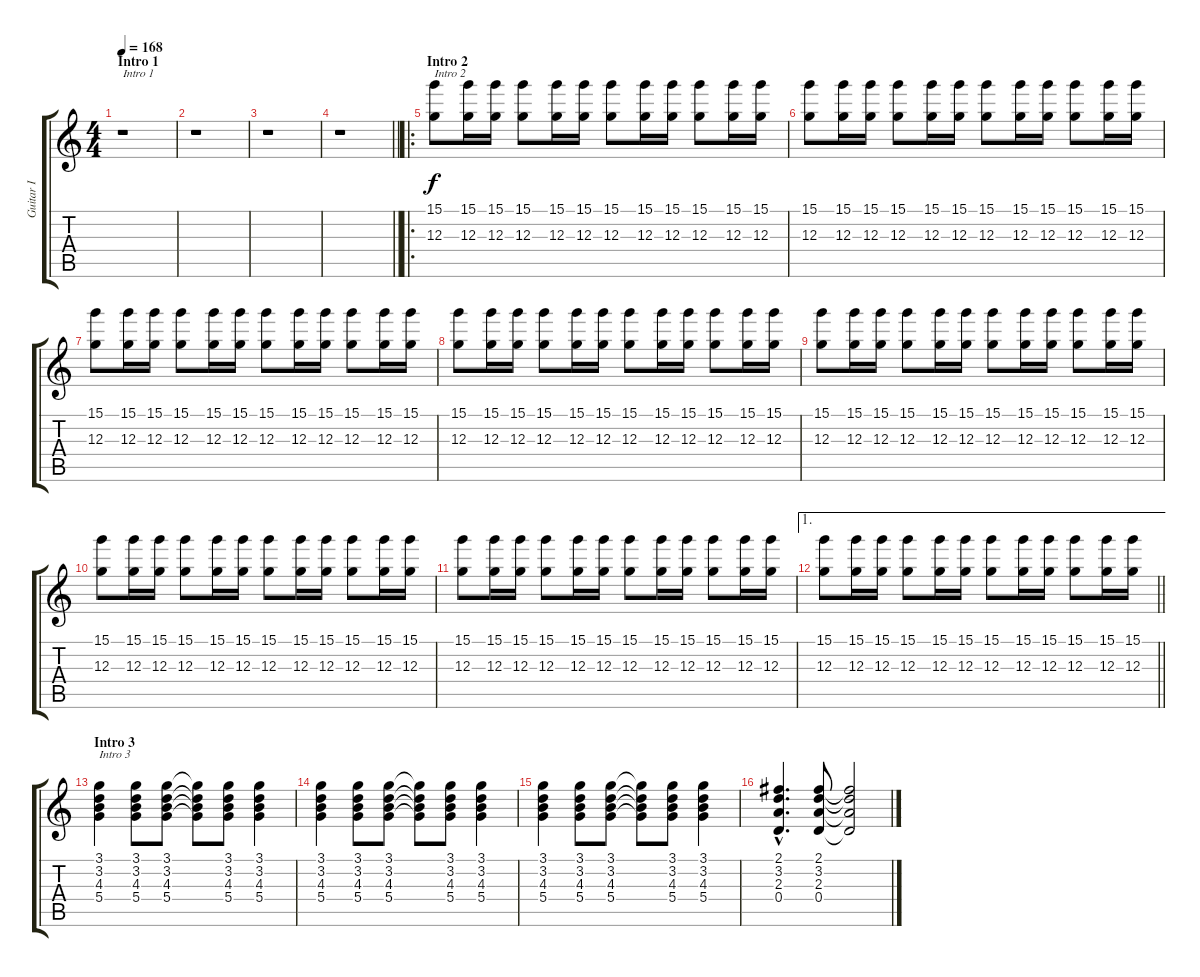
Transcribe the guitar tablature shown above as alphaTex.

\track ("Guitar I" "Guitar I") {instrument overdrivenguitar}
\staff {score tabs}
\tuning (E4 B3 G3 D3 A2 E2) {hide}
\ts (4 4)
\section ("" "Intro 1")
\tempo 168
\clef g2
\ks c
r.1{txt "Intro 1" dy f instrument overdrivenguitar} |
r.1 |
r.1 |
\barLineRight lightlight
r.1 |
\ro
\section ("" "Intro 2")
(15.1 12.3).8{txt "Intro 2"} (15.1 12.3).16 (15.1 12.3).16 (15.1 12.3).8 (15.1 12.3).16 (15.1 12.3).16 (15.1 12.3).8 (15.1 12.3).16 (15.1 12.3).16 (15.1 12.3).8 (15.1 12.3).16 (15.1 12.3).16 |
(15.1 12.3).8 (15.1 12.3).16 (15.1 12.3).16 (15.1 12.3).8 (15.1 12.3).16 (15.1 12.3).16 (15.1 12.3).8 (15.1 12.3).16 (15.1 12.3).16 (15.1 12.3).8 (15.1 12.3).16 (15.1 12.3).16 |
(15.1 12.3).8 (15.1 12.3).16 (15.1 12.3).16 (15.1 12.3).8 (15.1 12.3).16 (15.1 12.3).16 (15.1 12.3).8 (15.1 12.3).16 (15.1 12.3).16 (15.1 12.3).8 (15.1 12.3).16 (15.1 12.3).16 |
(15.1 12.3).8 (15.1 12.3).16 (15.1 12.3).16 (15.1 12.3).8 (15.1 12.3).16 (15.1 12.3).16 (15.1 12.3).8 (15.1 12.3).16 (15.1 12.3).16 (15.1 12.3).8 (15.1 12.3).16 (15.1 12.3).16 |
(15.1 12.3).8 (15.1 12.3).16 (15.1 12.3).16 (15.1 12.3).8 (15.1 12.3).16 (15.1 12.3).16 (15.1 12.3).8 (15.1 12.3).16 (15.1 12.3).16 (15.1 12.3).8 (15.1 12.3).16 (15.1 12.3).16 |
(15.1 12.3).8 (15.1 12.3).16 (15.1 12.3).16 (15.1 12.3).8 (15.1 12.3).16 (15.1 12.3).16 (15.1 12.3).8 (15.1 12.3).16 (15.1 12.3).16 (15.1 12.3).8 (15.1 12.3).16 (15.1 12.3).16 |
(15.1 12.3).8 (15.1 12.3).16 (15.1 12.3).16 (15.1 12.3).8 (15.1 12.3).16 (15.1 12.3).16 (15.1 12.3).8 (15.1 12.3).16 (15.1 12.3).16 (15.1 12.3).8 (15.1 12.3).16 (15.1 12.3).16 |
\ae 1
\barLineRight lightlight
(15.1 12.3).8 (15.1 12.3).16 (15.1 12.3).16 (15.1 12.3).8 (15.1 12.3).16 (15.1 12.3).16 (15.1 12.3).8 (15.1 12.3).16 (15.1 12.3).16 (15.1 12.3).8 (15.1 12.3).16 (15.1 12.3).16 |
\section ("" "Intro 3")
(3.1 3.2 4.3 5.4).4{txt "Intro 3"} (3.1 3.2 4.3 5.4).8 (3.1 3.2 4.3 5.4).8 (3.1{t} 3.2{t} 4.3{t} 5.4{t}).8 (3.1 3.2 4.3 5.4).8 (3.1 3.2 4.3 5.4).4 |
(3.1 3.2 4.3 5.4).4 (3.1 3.2 4.3 5.4).8 (3.1 3.2 4.3 5.4).8 (3.1{t} 3.2{t} 4.3{t} 5.4{t}).8 (3.1 3.2 4.3 5.4).8 (3.1 3.2 4.3 5.4).4 |
(3.1 3.2 4.3 5.4).4 (3.1 3.2 4.3 5.4).8 (3.1 3.2 4.3 5.4).8 (3.1{t} 3.2{t} 4.3{t} 5.4{t}).8 (3.1 3.2 4.3 5.4).8 (3.1 3.2 4.3 5.4).4 |
(2.1{hac} 3.2{hac} 2.3{hac} 0.4{hac}).4{d} (2.1 3.2 2.3 0.4).8 (2.1{t} 3.2{t} 2.3{t} 0.4{t}).2
